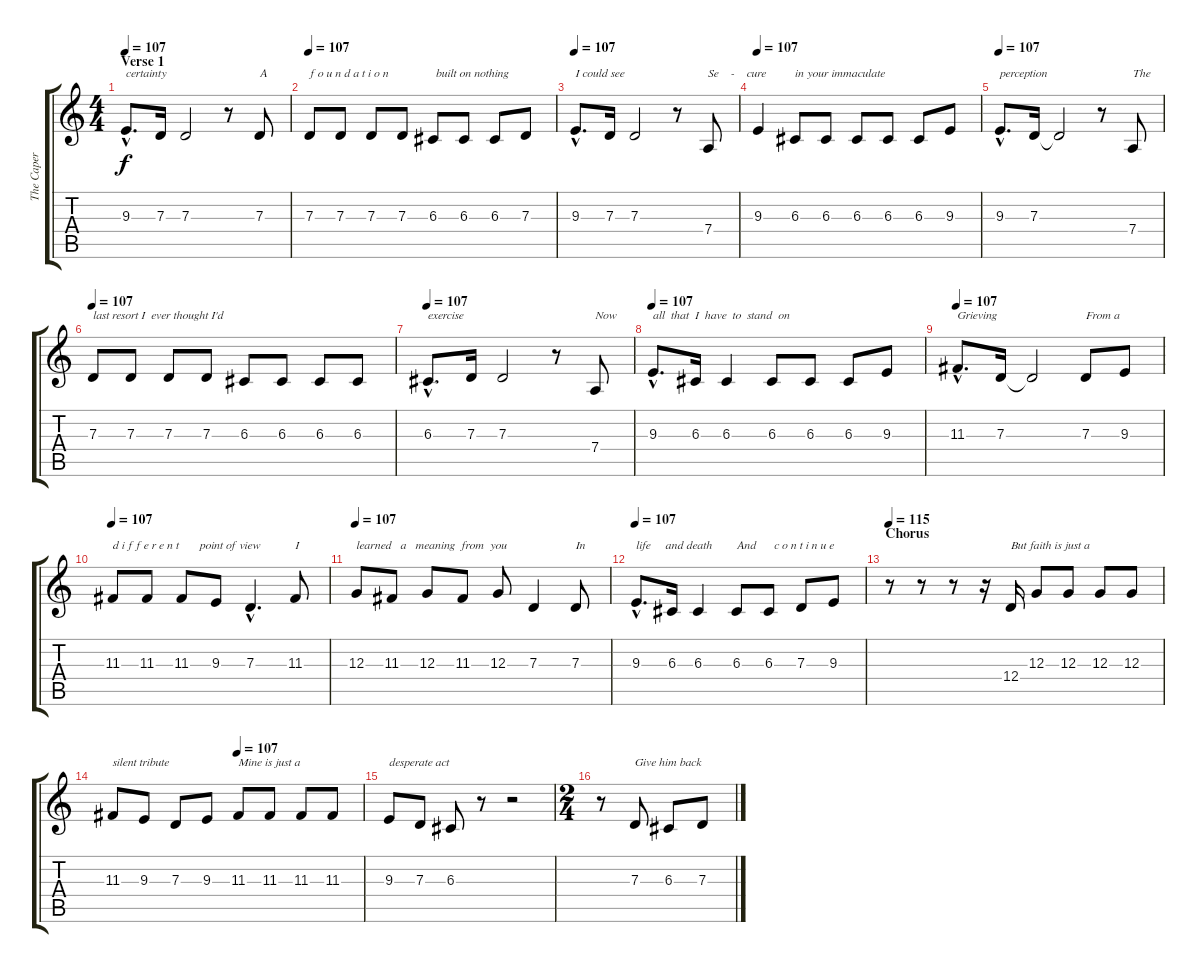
\track ("The Caper - Vocals" "The Caper ") {instrument lead2sawtooth}
\staff {score tabs}
\tuning (E4 B3 G3 D3 A2 E2) {hide}
\ts (4 4)
\section ("" "Verse 1")
\tempo 107
\clef g2
\ks c
9.3{hac}.8{d txt "certainty" dy f} 7.3.16 7.3.2 r.8 7.3.8{txt "A"} |
\tempo 107
7.3.8{txt "f o u n d a t i o n"} 7.3.8 7.3.8 7.3.8 6.3.8{txt " built on nothing"} 6.3.8 6.3.8 7.3.8 |
\tempo 107
9.3{hac}.8{d txt "I could see"} 7.3.16 7.3.2 r.8 7.4.8{txt "Se    -    cure"} |
\tempo 107
9.3.4 6.3.8{txt "in your immaculate"} 6.3.8 6.3.8 6.3.8 6.3.8 9.3.8 |
\tempo 107
9.3{hac}.8{d txt "perception"} 7.3.16 7.3{t}.2 r.8 7.4.8{txt "The"} |
\tempo 107
7.3.8{txt "last resort I  ever thought I'd "} 7.3.8 7.3.8 7.3.8 6.3.8 6.3.8 6.3.8 6.3.8 |
\tempo 107
6.3{hac}.8{d txt "exercise"} 7.3.16 7.3.2 r.8 7.4.8{txt "Now"} |
\tempo 107
9.3{hac}.8{d txt "all  that  I  have  to  stand  on"} 6.3.16 6.3.4 6.3.8 6.3.8 6.3.8 9.3.8 |
\tempo 107
11.3{hac}.8{d txt "Grieving"} 7.3.16 7.3{t}.2 7.3.8{txt "From a"} 9.3.8 |
\tempo 107
11.3.8{txt "d i f f e r e n t       point of view"} 11.3.8 11.3.8 9.3.8 7.3{hac}.4{d} 11.3.8{txt "I"} |
\tempo 107
12.3.8{txt "learned   a   meaning  from  you"} 11.3.8 12.3.8 11.3.8 12.3.8 7.3.4 7.3.8{txt "In"} |
\tempo 107
9.3{hac}.8{d txt "life     and death"} 6.3.16 6.3.4 6.3.8{txt "And      c o n t i n u e"} 6.3.8 7.3.8 9.3.8 |
\section ("" "Chorus")
\tempo 95
\tempo 115
r.8 r.8 r.8 r.16 12.4.16{txt "But faith is just a"} 12.3.8 12.3.8 12.3.8 12.3.8 |
\tempo (107 0.5)
11.3.8{txt "silent tribute"} 9.3.8 7.3.8 9.3.8 11.3.8{txt "Mine is just a "} 11.3.8 11.3.8 11.3.8 |
9.3.8{txt "desperate act"} 7.3.8 6.3.8 r.8 r.2 |
\ts (2 4)
r.8 7.3.8{txt "Give him back"} 6.3.8 7.3.8
